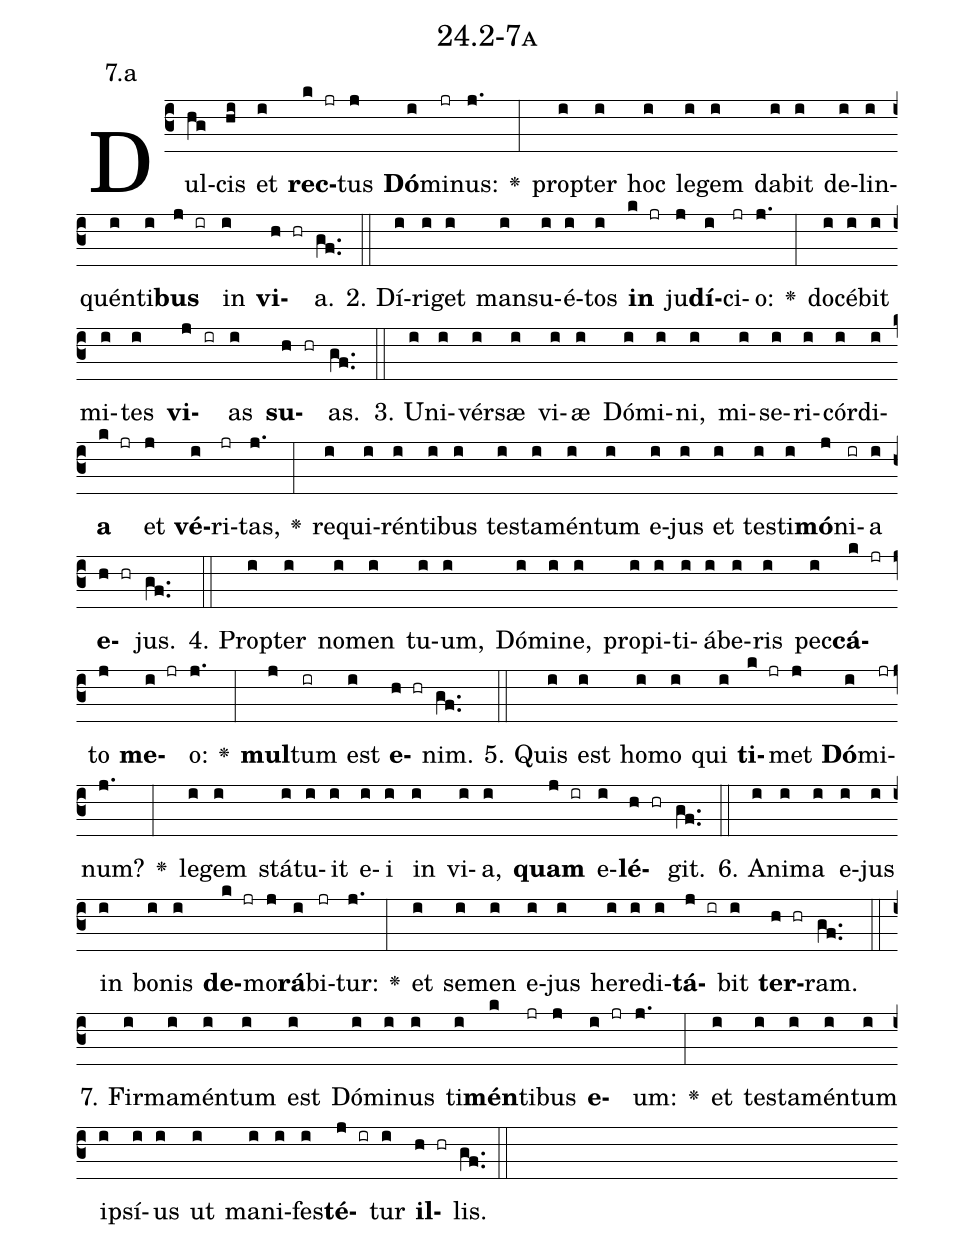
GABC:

name: 24.2-7a;
annotation: 7.a;
%%
(c3)Dul(hg)cis(hi) et(i) <b>rec</b>(k jr)tus(j) <b>Dó</b>(i)mi(jr)nus:(j.) <v>\greheightstar</v>(:) prop(i)ter(i) hoc(i) le(i)gem(i) da(i)bit(i) de(i)lin(i)quén(i)ti(i)<b>bus</b>(j ir) in(i) <b>vi</b>(h hr)a.(gf..) (::)
2. Dí(i)ri(i)get(i) man(i)su(i)é(i)tos(i) <b>in</b>(k jr) ju(j)<b>dí</b>(i)ci(jr)o:(j.) <v>\greheightstar</v>(:) do(i)cé(i)bit(i) mi(i)tes(i) <b>vi</b>(j ir)as(i) <b>su</b>(h hr)as.(gf..) (::)
3. U(i)ni(i)vér(i)sæ(i) vi(i)æ(i) Dó(i)mi(i)ni,(i) mi(i)se(i)ri(i)cór(i)di(i)<b>a</b>(k jr) et(j) <b>vé</b>(i)ri(jr)tas,(j.) <v>\greheightstar</v>(:) re(i)qui(i)rén(i)ti(i)bus(i) tes(i)ta(i)mén(i)tum(i) e(i)jus(i) et(i) tes(i)ti(i)<b>mó</b>(j)ni(ir)a(i) <b>e</b>(h hr)jus.(gf..) (::)
4. Prop(i)ter(i) no(i)men(i) tu(i)um,(i) Dó(i)mi(i)ne,(i) pro(i)pi(i)ti(i)á(i)be(i)ris(i) pec(i)<b>cá</b>(k jr)to(j) <b>me</b>(i jr)o:(j.) <v>\greheightstar</v>(:) <b>mul</b>(j)tum(ir) est(i) <b>e</b>(h hr)nim.(gf..) (::)
5. Quis(i) est(i) ho(i)mo(i) qui(i) <b>ti</b>(k jr)met(j) <b>Dó</b>(i)mi(jr)num?(j.) <v>\greheightstar</v>(:) le(i)gem(i) stá(i)tu(i)it(i) e(i)i(i) in(i) vi(i)a,(i) <b>quam</b>(j ir) e(i)<b>lé</b>(h hr)git.(gf..) (::)
6. A(i)ni(i)ma(i) e(i)jus(i) in(i) bo(i)nis(i) <b>de</b>(k jr)mo(j)<b>rá</b>(i)bi(jr)tur:(j.) <v>\greheightstar</v>(:) et(i) se(i)men(i) e(i)jus(i) he(i)re(i)di(i)<b>tá</b>(j ir)bit(i) <b>ter</b>(h hr)ram.(gf..) (::)
7. Fir(i)ma(i)mén(i)tum(i) est(i) Dó(i)mi(i)nus(i) ti(i)<b>mén</b>(k)ti(jr)bus(j) <b>e</b>(i jr)um:(j.) <v>\greheightstar</v>(:) et(i) tes(i)ta(i)mén(i)tum(i) ip(i)sí(i)us(i) ut(i) ma(i)ni(i)fes(i)<b>té</b>(j ir)tur(i) <b>il</b>(h hr)lis.(gf..) (::)
